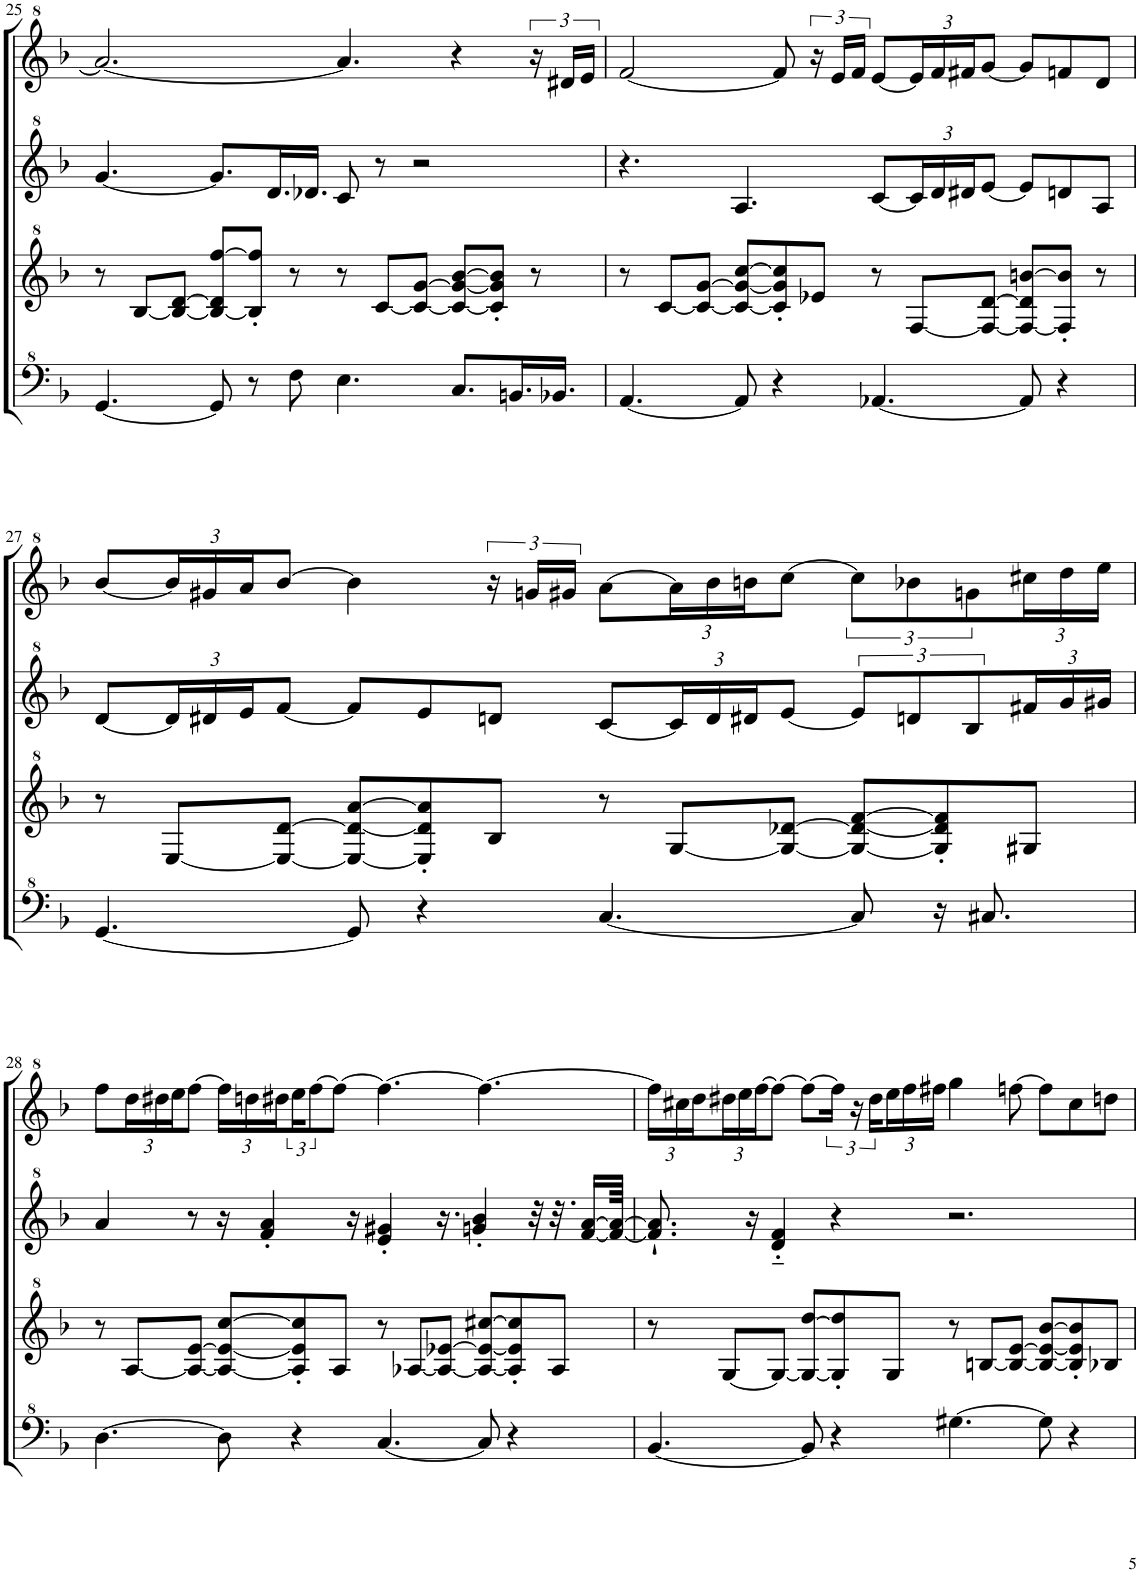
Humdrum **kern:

**kern	**kern	**kern	**kern
*part1	*part1	*part1	*part1
*staff4	*staff3	*staff2	*staff1
*I"Model III	*	*	*
!!LO:PB:g=z
*clefF^4	*clefG^2	*clefG^2	*clefG^2
*k[b-]	*k[b-]	*k[b-]	*k[b-]
*M12/8	*M12/8	*M12/8	*M12/8
=25	=25	=25	=25
[4.G/	8r	[4.gg/	2.aa/_
.	[8b-/L	.	.
.	8b-/_ [8dd/J	.	.
8G/]	8b-/_ 8dd/] [8fff/L	8.gg/L]	.
8r	8b-/]' 8fff/]'J	.	.
.	.	16.dd/L	.
8f\	8r	.	.
.	.	16.dd-X/JJ	.
4.e\	8r	8cc/	4.aa/]
.	[8cc/L	8r	.
.	8cc/_ [8gg/J	2r	.
8.c/L	8cc/_ 8gg/_ [8bb-/L	.	4r
.	8cc/]' 8gg/]' 8bb-/]'J	.	.
16.Bn/L	.	.	.
.	8r	.	24r
16.B-X/JJ	.	.	.
.	.	.	24dd#X/LL
.	.	.	24ee/JJ
=26	=26	=26	=26
[4.A/	8r	4.r	[2ff/
.	[8cc/L	.	.
.	8cc/_ [8gg/J	.	.
8A/]	8cc/_ 8gg/_ [8ccc/L	4.a/	.
4r	8cc/]' 8gg/]' 8ccc/]'	.	8ff/]
.	8ee-X/J	.	24r
.	.	.	24ee/LL
.	.	.	24ff/JJ
[4.A-X/	8r	[8cc/L	[8ee/L
*	*	*Xbrackettup	*Xbrackettup
.	[8f/L	24cc/L]	24ee/L]
.	.	24dd/	24ff/
.	.	24dd#X/J	24ff#X/J
.	8f/_ [8dd/J	[8ee/J	[8gg/J
8A-/]	8f/_ 8dd/] [8bbn/L	8ee/L]	8gg/L]
4r	8f/]' 8bb/]'J	8ddn/	8ffn/
.	8r	8a/J	8dd/J
!!LO:LB:g=z
=27	=27	=27	=27
[4.G/	8r	[8dd/L	[8bb-/L
.	[8e/L	24dd/L]	24bb-/L]
.	.	24dd#X/	24gg#X/
.	.	24ee/J	24aa/J
.	8e/_ [8dd/J	[8ff/J	[8bb-/J
8G/]	8e/_ 8dd/_ [8aa/L	8ff/L]	4bb-\]
4r	8e/]' 8dd/]' 8aa/]'	8ee/	.
*	*	*	*brackettup
.	8b-/J	8ddn/J	24r
.	.	.	24ggn/LL
.	.	.	24gg#X/JJ
[4.c/	8r	[8cc/L	[8aa\L
*	*	*	*Xbrackettup
.	[8g/L	24cc/L]	24aa\L]
.	.	24dd/	24bb-\
.	.	24dd#X/J	24bbn\J
.	8g/_ [8dd-X/J	[8ee/J	[8ccc\J
*	*	*brackettup	*brackettup
8c/]	8g/_ 8dd-/_ [8ff/L	12ee/L]	12ccc\L]
.	.	12ddn/	12bb-X\
16r	8g/]' 8dd-/]' 8ff/]'	.	.
.	.	12b-/	12ggn\
8.c#X/	.	.	.
*	*	*Xbrackettup	*Xbrackettup
.	8g#X/J	24ff#X/L	24ccc#X\L
.	.	24gg/	24ddd\
.	.	24gg#X/JJ	24eee\JJ
!!LO:LB:g=z
=28	=28	=28	=28
[4.d\	8r	4aa/	8fff\L
.	[8a/L	.	24ddd\L
.	.	.	24ddd#X\
.	.	.	24eee\J
.	8a/_ [8ee/J	8r	[8fff\J
8d\]	8a/_ 8ee/_ [8ccc/L	16r	24fff\LL]
.	.	.	24dddn\
.	.	4ff/' 4aa/'	.
.	.	.	24ddd#X\
*	*	*	*brackettup
4r	8a/]' 8ee/]' 8ccc/]'	.	24eee\J
.	.	.	[12fff\
.	8a/J	.	8fff\J_
.	.	16r	.
[4.c/	8r	4ee/' 4gg#X/'	4.fff\_
.	[8a-X/L	.	.
.	8a-/_ [8ee-X/J	16.r	.
.	.	4ggn/' 4bb-/'	.
8c/]	8a-/_ 8ee-/_ [8ccc#X/L	.	4.fff\_
4r	8a-/]' 8ee-/]' 8ccc#/]'	.	.
.	.	32r	.
.	8a-/J	32.r	.
.	.	[16ff/ [16aa/LL	.
.	.	64ff/_ 64aa/_JJkk	.
=29	=29	=29	=29
*	*	*	*Xbrackettup
[4.B-/	8r	8.ff/]` 8.aa/]`	24fff\LL]
.	.	.	24ccc#X\
.	.	.	24ddd\
.	[8g/L	.	24ddd#X\
.	.	.	24eee\
.	.	16r	.
.	.	.	[24fff\J
.	8g/J_	4dd/'~ 4ff/'~	8fff\J_
8B-/]	8g/_ [8ddd/L	.	8fff\L_
*	*	*	*brackettup
4r	8g/]' 8ddd/]'	4r	24fff\Jk]
.	.	.	24r
.	.	.	24ddd#\LL
*	*	*	*Xbrackettup
.	8g/J	.	24eee\
.	.	.	24fff\
.	.	.	24fff#X\JJ
[4.g#X\	8r	2.r	4ggg\
.	[8bn/L	.	.
.	8b/_ [8ee/J	.	[8fffn\
8g#\]	8b/_ 8ee/_ [8bb-/L	.	8fff\L]
4r	8b/]' 8ee/]' 8bb-/]'	.	8ccc#\
.	8b-X/J	.	8dddn\J
=	=	=	=
*-	*-	*-	*-
